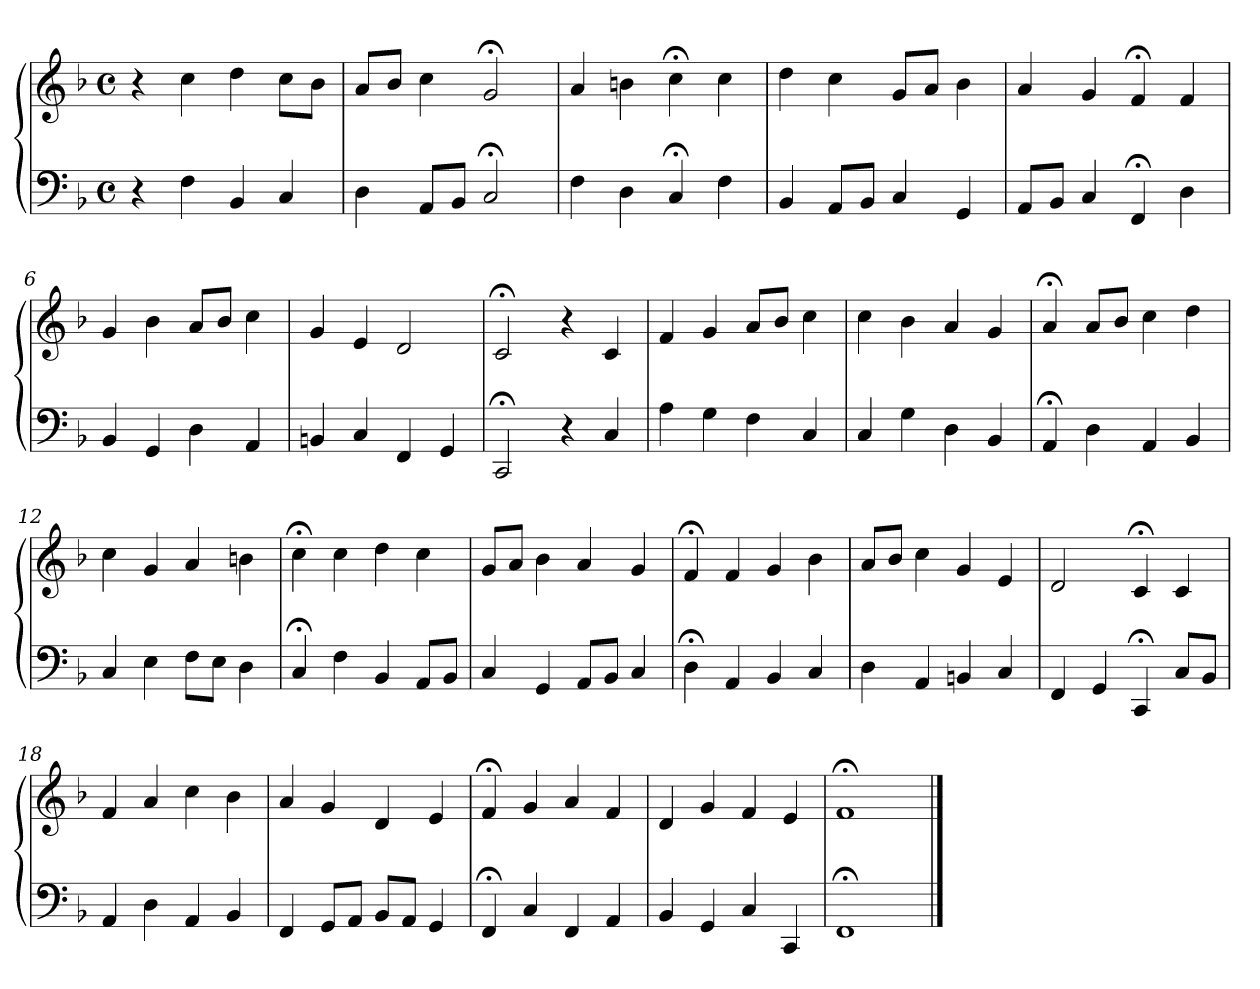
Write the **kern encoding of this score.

**kern	**kern
*part1	*part1
*staff2	*staff1
*clefF4	*clefG2
*k[b-]	*k[b-]
*M4/4	*M4/4
*met(c)	*met(c)
=1	=1
4r	4r
4F	4cc
4BB-	4dd
4C	8ccL
.	8b-J
=2	=2
4D	8aL
.	8b-J
8AAL	4cc
8BB-J	.
2C;<	2g;<
=3	=3
4F	4a
4D	4bn
4C;<	4cc;<
4F	4cc
=4	=4
4BB-	4dd
8AAL	4cc
8BB-J	.
4C	8gL
.	8aJ
4GG	4b-
=5	=5
8AAL	4a
8BB-J	.
4C	4g
4FF;<	4f;<
4D	4f
=6	=6
4BB-	4g
4GG	4b-
4D	8aL
.	8b-J
4AA	4cc
!!LO:LB:g=z
=7	=7
4BBn	4g
4C	4e
4FF	2d
4GG	.
=8	=8
2CC;<	2c;<
4r	4r
4C	4c
=9	=9
4A	4f
4G	4g
4F	8aL
.	8b-J
4C	4cc
=10	=10
4C	4cc
4G	4b-
4D	4a
4BB-	4g
=11	=11
4AA;<	4a;<
4D	8aL
.	8b-J
4AA	4cc
4BB-	4dd
=12	=12
4C	4cc
4E	4g
8FL	4a
8EJ	.
4D	4bn
=13	=13
4C;<	4cc;<
4F	4cc
4BB-	4dd
8AAL	4cc
8BB-J	.
!!LO:LB:g=z
=14	=14
4C	8gL
.	8aJ
4GG	4b-
8AAL	4a
8BB-J	.
4C	4g
=15	=15
4D;<	4f;<
4AA	4f
4BB-	4g
4C	4b-
=16	=16
4D	8aL
.	8b-J
4AA	4cc
4BBn	4g
4C	4e
=17	=17
4FF	2d
4GG	.
4CC;<	4c;<
8CL	4c
8BB-J	.
=18	=18
4AA	4f
4D	4a
4AA	4cc
4BB-	4b-
=19	=19
4FF	4a
8GGL	4g
8AAJ	.
8BB-L	4d
8AAJ	.
4GG	4e
=20	=20
4FF;<	4f;<
4C	4g
4FF	4a
4AA	4f
!!LO:LB:g=z
=21	=21
4BB-	4d
4GG	4g
4C	4f
4CC	4e
=22	=22
1FF;<	1f;<
==	==
*-	*-
